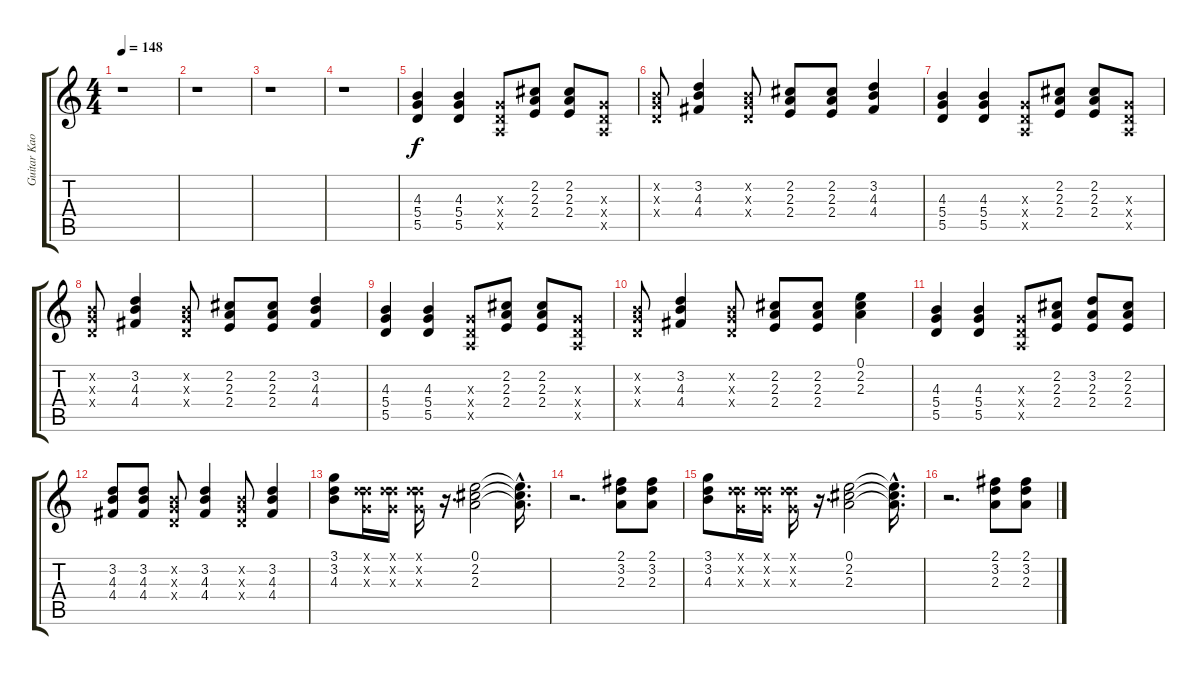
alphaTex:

\track ("Guitar Kaoru" "Guitar Kao") {instrument distortionguitar}
\staff {score tabs}
\tuning (E4 B3 G3 D3 A2 E2) {hide}
\ts (4 4)
\tempo 148
\clef g2
\ks c
r.1{dy f instrument distortionguitar} |
r.1 |
r.1 |
r.1 |
(4.3 5.4 5.5).4 (4.3 5.4 5.5).4 (0.3{x} 0.4{x} 0.5{x}).8 (2.2 2.3 2.4).8 (2.2 2.3 2.4).8 (0.3{x} 0.4{x} 0.5{x}).8 |
(0.2{x} 0.3{x} 0.4{x}).8 (3.2 4.3 4.4).4 (0.2{x} 0.3{x} 0.4{x}).8 (2.2 2.3 2.4).8 (2.2 2.3 2.4).8 (3.2 4.3 4.4).4 |
(4.3 5.4 5.5).4 (4.3 5.4 5.5).4 (0.3{x} 0.4{x} 0.5{x}).8 (2.2 2.3 2.4).8 (2.2 2.3 2.4).8 (0.3{x} 0.4{x} 0.5{x}).8 |
(0.2{x} 0.3{x} 0.4{x}).8 (3.2 4.3 4.4).4 (0.2{x} 0.3{x} 0.4{x}).8 (2.2 2.3 2.4).8 (2.2 2.3 2.4).8 (3.2 4.3 4.4).4 |
(4.3 5.4 5.5).4 (4.3 5.4 5.5).4 (0.3{x} 0.4{x} 0.5{x}).8 (2.2 2.3 2.4).8 (2.2 2.3 2.4).8 (0.3{x} 0.4{x} 0.5{x}).8 |
(0.2{x} 0.3{x} 0.4{x}).8 (3.2 4.3 4.4).4 (0.2{x} 0.3{x} 0.4{x}).8 (2.2 2.3 2.4).8 (2.2 2.3 2.4).8 (0.1 2.2 2.3).4 |
(4.3 5.4 5.5).4 (4.3 5.4 5.5).4 (0.3{x} 0.4{x} 0.5{x}).8 (2.2 2.3 2.4).8 (3.2 2.3 2.4).8 (2.2 2.3 2.4).8 |
(3.2 4.3 4.4).8 (3.2 4.3 4.4).8 (0.2{x} 0.3{x} 0.4{x}).8 (3.2 4.3 4.4).4 (0.2{x} 0.3{x} 0.4{x}).8 (3.2 4.3 4.4).4 |
(3.1 3.2 4.3).8 (-2.1{x} 3.2{x} 0.3{x}).16 (-2.1{x} 3.2{x} 0.3{x}).16 (-2.1{x} 3.2{x} 0.3{x}).16 r.16{d} (0.1 2.2 2.3).2 (0.1{hac t} 2.2{hac t} 2.3{hac t}).16{d} |
r.2{d} (2.1 3.2 2.3).8 (2.1 3.2 2.3).8 |
(3.1 3.2 4.3).8 (-2.1{x} 3.2{x} 0.3{x}).16 (-2.1{x} 3.2{x} 0.3{x}).16 (-2.1{x} 3.2{x} 0.3{x}).16 r.16{d} (0.1 2.2 2.3).2 (0.1{hac t} 2.2{hac t} 2.3{hac t}).16{d} |
r.2{d} (2.1 3.2 2.3).8 (2.1 3.2 2.3).8
